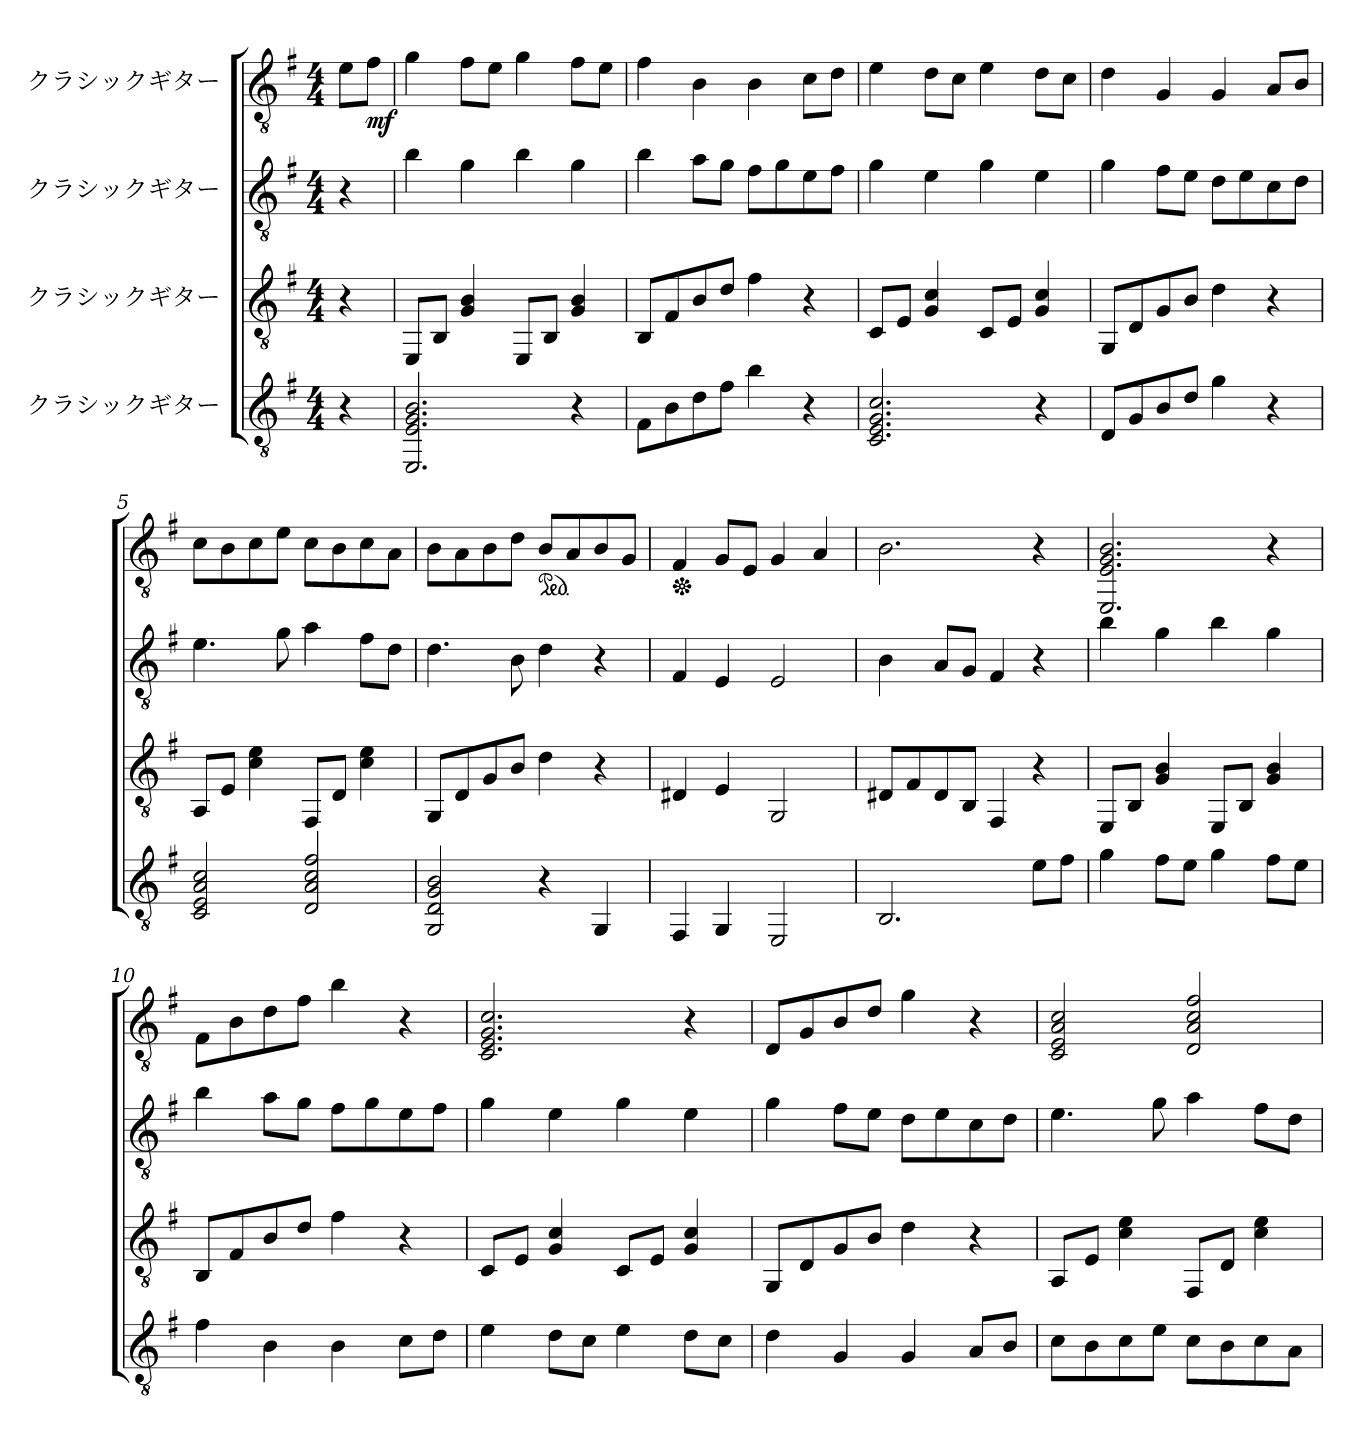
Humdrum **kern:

**kern	**kern	**kern	**kern	**dynam
*part4	*part3	*part2	*part1	*part1
*staff4	*staff3	*staff2	*staff1	*staff1
*I"クラシックギター	*I"クラシックギター	*I"クラシックギター	*I"クラシックギター	*
*clefGv2	*clefGv2	*clefGv2	*clefGv2	*
*k[f#]	*k[f#]	*k[f#]	*k[f#]	*
*M4/4	*M4/4	*M4/4	*M4/4	*
*MM86	*MM86	*MM86	*MM86	*
=	=	=	=	=
4r	4r	4r	8e\L	.
!	!	!	!	!LO:DY:b
.	.	.	8f#\J	mf
=1	=1	=1	=1	=1
2.EE/ 2.E/ 2.G/ 2.B/	8EE/L	4b\	4g\	.
.	8BB/J	.	.	.
.	4G/ 4B/	4g\	8f#\L	.
.	.	.	8e\J	.
.	8EE/L	4b\	4g\	.
.	8BB/J	.	.	.
4r	4G/ 4B/	4g\	8f#\L	.
.	.	.	8e\J	.
=2	=2	=2	=2	=2
8F#\L	8BB/L	4b\	4f#\	.
8B\	8F#/	.	.	.
8d\	8B/	8a\L	4B\	.
8f#\J	8d/J	8g\J	.	.
4b\	4f#\	8f#\L	4B\	.
.	.	8g\	.	.
4r	4r	8e\	8c\L	.
.	.	8f#\J	8d\J	.
=3	=3	=3	=3	=3
2.C/ 2.E/ 2.G/ 2.c/	8C/L	4g\	4e\	.
.	8E/J	.	.	.
.	4G/ 4c/	4e\	8d\L	.
.	.	.	8c\J	.
.	8C/L	4g\	4e\	.
.	8E/J	.	.	.
4r	4G/ 4c/	4e\	8d\L	.
.	.	.	8c\J	.
!!LO:LB:g=z
=4	=4	=4	=4	=4
8D/L	8GG/L	4g\	4d\	.
8G/	8D/	.	.	.
8B/	8G/	8f#\L	4G/	.
8d/J	8B/J	8e\J	.	.
4g\	4d\	8d\L	4G/	.
.	.	8e\	.	.
4r	4r	8c\	8A/L	.
.	.	8d\J	8B/J	.
=5	=5	=5	=5	=5
2C/ 2E/ 2A/ 2c/	8AA/L	4.e\	8c\L	.
.	8E/J	.	8B\	.
.	4c\ 4e\	.	8c\	.
.	.	8g\	8e\J	.
2D/ 2A/ 2c/ 2f#/	8FF#/L	4a\	8c\L	.
.	8D/J	.	8B\	.
.	4c\ 4e\	8f#\L	8c\	.
.	.	8d\J	8A\J	.
=6	=6	=6	=6	=6
2GG/ 2D/ 2G/ 2B/	8GG/L	4.d\	8B\L	.
.	8D/	.	8A\	.
.	8G/	.	8B\	.
.	8B/J	8B\	8d\J	.
*	*	*	*ped	*
4r	4d\	4d\	8B/L	.
.	.	.	8A/	.
4GG/	4r	4r	8B/	.
.	.	.	8G/J	.
=7	=7	=7	=7	=7
*	*	*	*Xped	*
4FF#/	4D#X/	4F#/	4F#/	.
4GG/	4E/	4E/	8G/L	.
.	.	.	8E/J	.
2EE/	2GG/	2E/	4G/	.
.	.	.	4A/	.
=8	=8	=8	=8	=8
2.BB/	8D#X/L	4B\	2.B\	.
.	8F#/	.	.	.
.	8D#/	8A/L	.	.
.	8BB/J	8G/J	.	.
.	4FF#/	4F#/	.	.
8e\L	4r	4r	4r	.
8f#\J	.	.	.	.
!!LO:LB:g=z
=9	=9	=9	=9	=9
4g\	8EE/L	4b\	2.EE/ 2.E/ 2.G/ 2.B/	.
.	8BB/J	.	.	.
8f#\L	4G/ 4B/	4g\	.	.
8e\J	.	.	.	.
4g\	8EE/L	4b\	.	.
.	8BB/J	.	.	.
8f#\L	4G/ 4B/	4g\	4r	.
8e\J	.	.	.	.
=10	=10	=10	=10	=10
4f#\	8BB/L	4b\	8F#\L	.
.	8F#/	.	8B\	.
4B\	8B/	8a\L	8d\	.
.	8d/J	8g\J	8f#\J	.
4B\	4f#\	8f#\L	4b\	.
.	.	8g\	.	.
8c\L	4r	8e\	4r	.
8d\J	.	8f#\J	.	.
=11	=11	=11	=11	=11
4e\	8C/L	4g\	2.C/ 2.E/ 2.G/ 2.c/	.
.	8E/J	.	.	.
8d\L	4G/ 4c/	4e\	.	.
8c\J	.	.	.	.
4e\	8C/L	4g\	.	.
.	8E/J	.	.	.
8d\L	4G/ 4c/	4e\	4r	.
8c\J	.	.	.	.
=12	=12	=12	=12	=12
4d\	8GG/L	4g\	8D/L	.
.	8D/	.	8G/	.
4G/	8G/	8f#\L	8B/	.
.	8B/J	8e\J	8d/J	.
4G/	4d\	8d\L	4g\	.
.	.	8e\	.	.
8A/L	4r	8c\	4r	.
8B/J	.	8d\J	.	.
=13	=13	=13	=13	=13
8c\L	8AA/L	4.e\	2C/ 2E/ 2A/ 2c/	.
8B\	8E/J	.	.	.
8c\	4c\ 4e\	.	.	.
8e\J	.	8g\	.	.
8c\L	8FF#/L	4a\	2D/ 2A/ 2c/ 2f#/	.
8B\	8D/J	.	.	.
8c\	4c\ 4e\	8f#\L	.	.
8A\J	.	8d\J	.	.
=	=	=	=	=
*-	*-	*-	*-	*-
